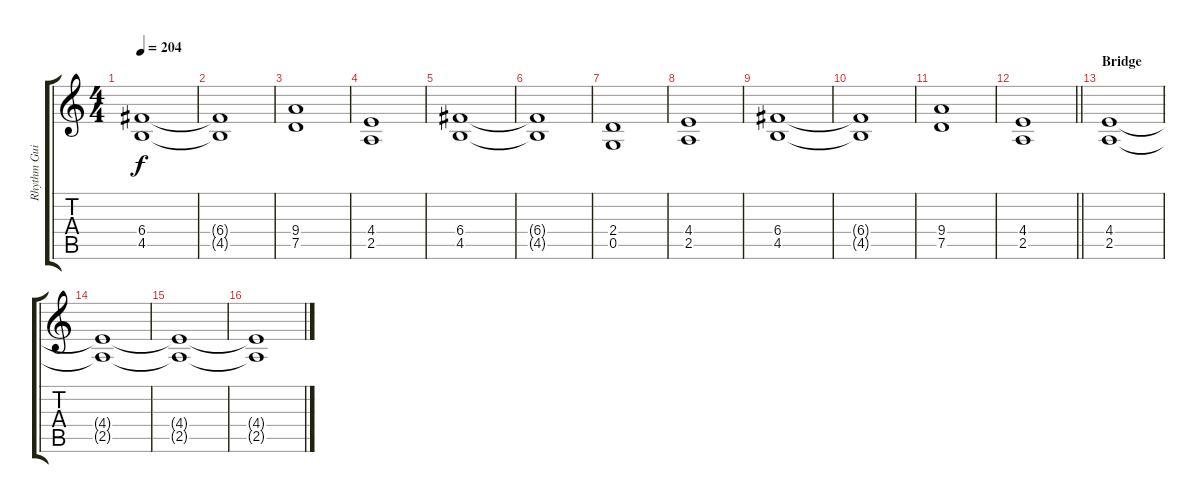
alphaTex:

\track ("Rhythm Guitar II" "Rhythm Gui") {instrument overdrivenguitar}
\staff {score tabs}
\tuning (D4 A3 F3 C3 G2 D2) {hide}
\ts (4 4)
\tempo 204
\clef g2
\ks c
(6.4 4.5).1{dy f} |
(6.4{t} 4.5{t}).1 |
(9.4 7.5).1 |
(4.4 2.5).1 |
(6.4 4.5).1 |
(6.4{t} 4.5{t}).1 |
(2.4 0.5).1 |
(4.4 2.5).1 |
(6.4 4.5).1 |
(6.4{t} 4.5{t}).1 |
(9.4 7.5).1 |
\barLineRight lightlight
(4.4 2.5).1 |
\section ("" "Bridge")
(4.4 2.5).1{balance 8} |
(4.4{t} 2.5{t}).1 |
(4.4{t} 2.5{t}).1 |
(4.4{t} 2.5{t}).1
